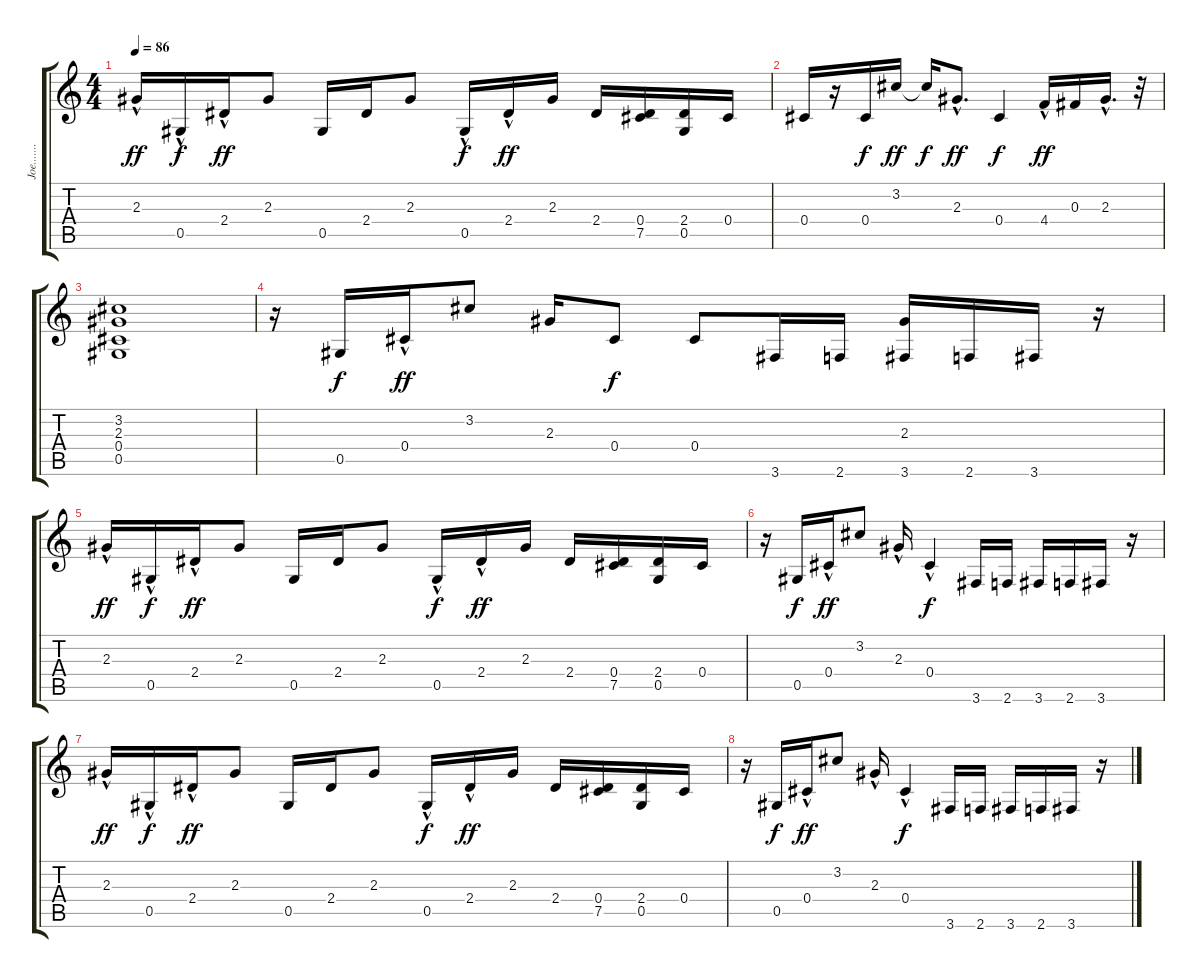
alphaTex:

\track ("Joe.......still" "Joe.......") {instrument distortionguitar}
\staff {score tabs}
\tuning (Eb4 Bb3 Gb3 Db3 Ab2 Eb2) {hide}
\ts (4 4)
\tempo 86
\clef g2
\ks c
2.3{hac}.16{dy ff} 0.5{hac}.16{dy f} 2.4{hac}.16{dy ff} 2.3.8 0.5.16 2.4.16 2.3.8 0.5{hac}.16{dy f} 2.4{hac}.16{dy ff} 2.3.16 2.4.16 (0.4 7.5).16 (2.4 0.5).16 0.4.16 |
0.4.16 r.16 0.4.16{dy f} 3.2.16{dy ff} 3.2{t}.16{dy f} 2.3{hac}.8{d dy ff} 0.4.4{dy f} 4.4{hac}.16{dy ff} 0.3.16 2.3{hac}.16{d} r.32 |
(3.2 2.3 0.4 0.5).1 |
r.16 0.5.16{dy f} 0.4{hac}.16{dy ff} 3.2.8 2.3.16 0.4.8{dy f} 0.4.8 3.6.16 2.6.16 (2.3 3.6).16 2.6.16 3.6.16 r.16 |
2.3{hac}.16{dy ff} 0.5{hac}.16{dy f} 2.4{hac}.16{dy ff} 2.3.8 0.5.16 2.4.16 2.3.8 0.5{hac}.16{dy f} 2.4{hac}.16{dy ff} 2.3.16 2.4.16 (0.4 7.5).16 (2.4 0.5).16 0.4.16 |
r.16 0.5.16{dy f} 0.4{hac}.16{dy ff} 3.2.8 2.3{hac}.16 0.4{hac}.4{dy f} 3.6.16 2.6.16 3.6.16 2.6.16 3.6.16 r.16 |
2.3{hac}.16{dy ff} 0.5{hac}.16{dy f} 2.4{hac}.16{dy ff} 2.3.8 0.5.16 2.4.16 2.3.8 0.5{hac}.16{dy f} 2.4{hac}.16{dy ff} 2.3.16 2.4.16 (0.4 7.5).16 (2.4 0.5).16 0.4.16 |
r.16 0.5.16{dy f} 0.4{hac}.16{dy ff} 3.2.8 2.3{hac}.16 0.4{hac}.4{dy f} 3.6.16 2.6.16 3.6.16 2.6.16 3.6.16 r.16
